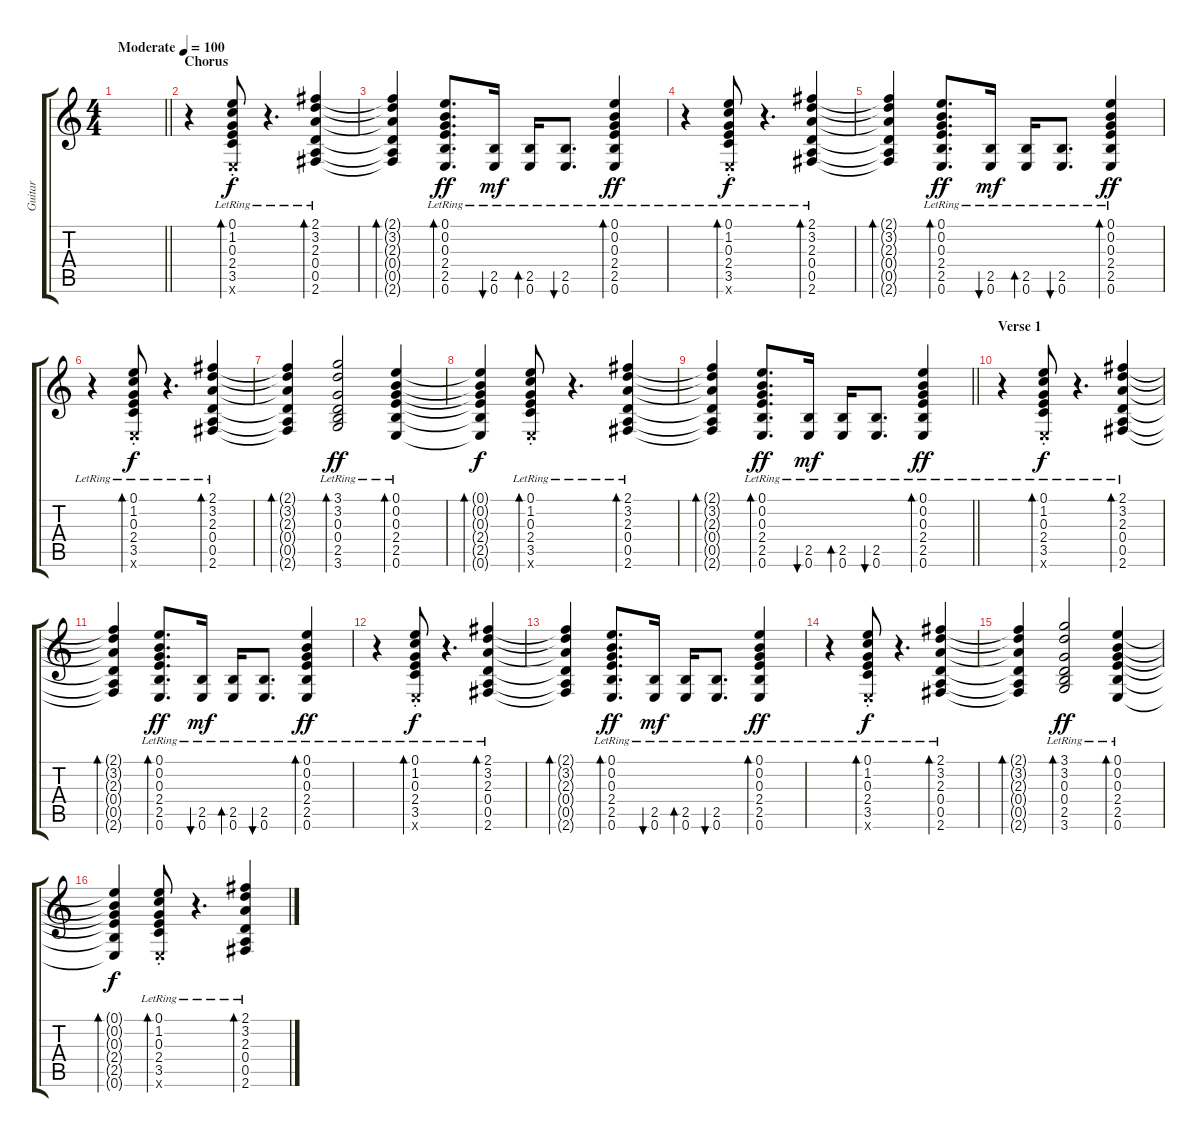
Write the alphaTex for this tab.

\track ("Guitar" "Guitar") {instrument acousticguitarnylon}
\staff {score tabs}
\tuning (E4 B3 G3 D3 A2 E2) {hide}
\ts (4 4)
\tempo (100 "Moderate")
\clef g2
\barLineRight lightlight
\ks c
|
\section ("" "Chorus")
r.4 (0.1{st lr} 1.2{st lr} 0.3{st lr} 2.4{st lr} 3.5{st lr} 0.6{x}).8{bd 60} r.4{d} (2.1{lr} 3.2{lr} 2.3{lr} 0.4{lr} 0.5{lr} 2.6{lr}).4{bd 60} |
(2.1{t} 3.2{t} 2.3{t} 0.4{t} 0.5{t} 2.6{t}).4{bd 60} (0.1{lr} 0.2{lr} 0.3{lr} 2.4{lr} 2.5{lr} 0.6{lr}).8{d bd 60 dy ff} (2.5{lr} 0.6{lr}).16{bu 60 dy mf} (2.5{lr} 0.6{lr}).16{bd 60} (2.5{lr} 0.6{lr}).8{d bu 60} (0.1{lr} 0.2{lr} 0.3{lr} 2.4{lr} 2.5{lr} 0.6{lr}).4{bd 60 dy ff} |
r.4 (0.1{st lr} 1.2{st lr} 0.3{st lr} 2.4{st lr} 3.5{st lr} 0.6{x}).8{bd 60 dy f} r.4{d} (2.1{lr} 3.2{lr} 2.3{lr} 0.4{lr} 0.5{lr} 2.6{lr}).4{bd 60} |
(2.1{t} 3.2{t} 2.3{t} 0.4{t} 0.5{t} 2.6{t}).4{bd 60} (0.1{lr} 0.2{lr} 0.3{lr} 2.4{lr} 2.5{lr} 0.6{lr}).8{d bd 60 dy ff} (2.5{lr} 0.6{lr}).16{bu 60 dy mf} (2.5{lr} 0.6{lr}).16{bd 60} (2.5{lr} 0.6{lr}).8{d bu 60} (0.1{lr} 0.2{lr} 0.3{lr} 2.4{lr} 2.5{lr} 0.6{lr}).4{bd 60 dy ff} |
r.4 (0.1{st lr} 1.2{st lr} 0.3{st lr} 2.4{st lr} 3.5{st lr} 0.6{x}).8{bd 60 dy f} r.4{d} (2.1{lr} 3.2{lr} 2.3{lr} 0.4{lr} 0.5{lr} 2.6{lr}).4{bd 60} |
(2.1{t} 3.2{t} 2.3{t} 0.4{t} 0.5{t} 2.6{t}).4{bd 60} (3.1{lr} 3.2{lr} 0.3{lr} 0.4{lr} 2.5{lr} 3.6{lr}).2{bd 60 dy ff} (0.1{lr} 0.2{lr} 0.3{lr} 2.4{lr} 2.5{lr} 0.6{lr}).4{bd 60} |
(0.1{t} 0.2{t} 0.3{t} 2.4{t} 2.5{t} 0.6{t}).4{bd 60 dy f} (0.1{st lr} 1.2{st lr} 0.3{st lr} 2.4{st lr} 3.5{st lr} 0.6{x}).8{bd 60} r.4{d} (2.1{lr} 3.2{lr} 2.3{lr} 0.4{lr} 0.5{lr} 2.6{lr}).4{bd 60} |
\barLineRight lightlight
(2.1{t} 3.2{t} 2.3{t} 0.4{t} 0.5{t} 2.6{t}).4{bd 60} (0.1{lr} 0.2{lr} 0.3{lr} 2.4{lr} 2.5{lr} 0.6{lr}).8{d bd 60 dy ff} (2.5{lr} 0.6{lr}).16{bu 60 dy mf} (2.5{lr} 0.6{lr}).16{bd 60} (2.5{lr} 0.6{lr}).8{d bu 60} (0.1{lr} 0.2{lr} 0.3{lr} 2.4{lr} 2.5{lr} 0.6{lr}).4{bd 60 dy ff} |
\section ("" "Verse 1")
r.4 (0.1{st lr} 1.2{st lr} 0.3{st lr} 2.4{st lr} 3.5{st lr} 0.6{x}).8{bd 60 dy f} r.4{d} (2.1{lr} 3.2{lr} 2.3{lr} 0.4{lr} 0.5{lr} 2.6{lr}).4{bd 60} |
(2.1{t} 3.2{t} 2.3{t} 0.4{t} 0.5{t} 2.6{t}).4{bd 60} (0.1{lr} 0.2{lr} 0.3{lr} 2.4{lr} 2.5{lr} 0.6{lr}).8{d bd 60 dy ff} (2.5{lr} 0.6{lr}).16{bu 60 dy mf} (2.5{lr} 0.6{lr}).16{bd 60} (2.5{lr} 0.6{lr}).8{d bu 60} (0.1{lr} 0.2{lr} 0.3{lr} 2.4{lr} 2.5{lr} 0.6{lr}).4{bd 60 dy ff} |
r.4 (0.1{st lr} 1.2{st lr} 0.3{st lr} 2.4{st lr} 3.5{st lr} 0.6{x}).8{bd 60 dy f} r.4{d} (2.1{lr} 3.2{lr} 2.3{lr} 0.4{lr} 0.5{lr} 2.6{lr}).4{bd 60} |
(2.1{t} 3.2{t} 2.3{t} 0.4{t} 0.5{t} 2.6{t}).4{bd 60} (0.1{lr} 0.2{lr} 0.3{lr} 2.4{lr} 2.5{lr} 0.6{lr}).8{d bd 60 dy ff} (2.5{lr} 0.6{lr}).16{bu 60 dy mf} (2.5{lr} 0.6{lr}).16{bd 60} (2.5{lr} 0.6{lr}).8{d bu 60} (0.1{lr} 0.2{lr} 0.3{lr} 2.4{lr} 2.5{lr} 0.6{lr}).4{bd 60 dy ff} |
r.4 (0.1{st lr} 1.2{st lr} 0.3{st lr} 2.4{st lr} 3.5{st lr} 0.6{x}).8{bd 60 dy f} r.4{d} (2.1{lr} 3.2{lr} 2.3{lr} 0.4{lr} 0.5{lr} 2.6{lr}).4{bd 60} |
(2.1{t} 3.2{t} 2.3{t} 0.4{t} 0.5{t} 2.6{t}).4{bd 60} (3.1{lr} 3.2{lr} 0.3{lr} 0.4{lr} 2.5{lr} 3.6{lr}).2{bd 60 dy ff} (0.1{lr} 0.2{lr} 0.3{lr} 2.4{lr} 2.5{lr} 0.6{lr}).4{bd 60} |
(0.1{t} 0.2{t} 0.3{t} 2.4{t} 2.5{t} 0.6{t}).4{bd 60 dy f} (0.1{st lr} 1.2{st lr} 0.3{st lr} 2.4{st lr} 3.5{st lr} 0.6{x}).8{bd 60} r.4{d} (2.1{lr} 3.2{lr} 2.3{lr} 0.4{lr} 0.5{lr} 2.6{lr}).4{bd 60}
